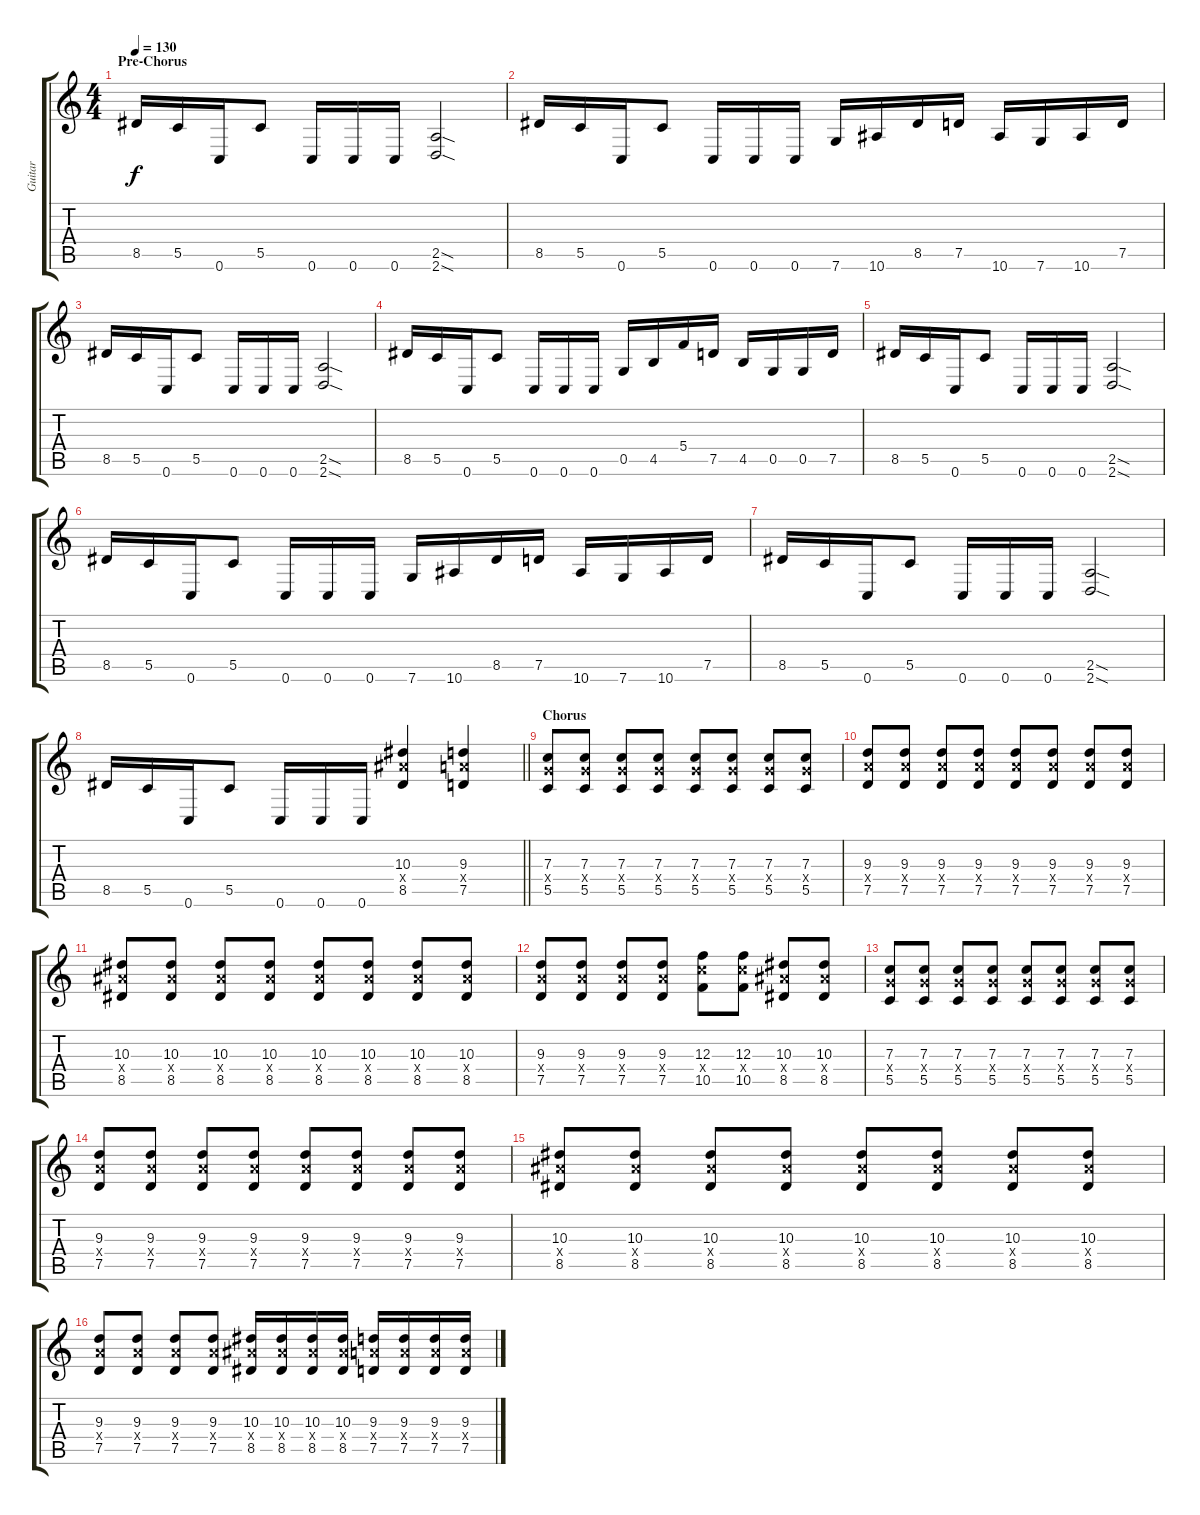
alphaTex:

\track ("Guitar" "Guitar") {instrument overdrivenguitar}
\staff {score tabs}
\tuning (D4 A3 F3 C3 G2 C2) {hide}
\ts (4 4)
\section ("" "Pre-Chorus")
\tempo 130
\clef g2
\ks c
8.5.16{dy f} 5.5.16 0.6.16 5.5.8 0.6.16 0.6.16 0.6.16 (2.5{sod} 2.6{sod}).2 |
8.5.16 5.5.16 0.6.16 5.5.8 0.6.16 0.6.16 0.6.16 7.6.16 10.6.16 8.5.16 7.5.16 10.6.16 7.6.16 10.6.16 7.5.16 |
8.5.16 5.5.16 0.6.16 5.5.8 0.6.16 0.6.16 0.6.16 (2.5{sod} 2.6{sod}).2 |
8.5.16 5.5.16 0.6.16 5.5.8 0.6.16 0.6.16 0.6.16 0.5.16 4.5.16 5.4.16 7.5.16 4.5.16 0.5.16 0.5.16 7.5.16 |
8.5.16 5.5.16 0.6.16 5.5.8 0.6.16 0.6.16 0.6.16 (2.5{sod} 2.6{sod}).2 |
8.5.16 5.5.16 0.6.16 5.5.8 0.6.16 0.6.16 0.6.16 7.6.16 10.6.16 8.5.16 7.5.16 10.6.16 7.6.16 10.6.16 7.5.16 |
8.5.16 5.5.16 0.6.16 5.5.8 0.6.16 0.6.16 0.6.16 (2.5{sod} 2.6{sod}).2 |
\barLineRight lightlight
8.5.16 5.5.16 0.6.16 5.5.8 0.6.16 0.6.16 0.6.16 (10.3 10.4{x} 8.5).4 (9.3 9.4{x} 7.5).4 |
\section ("" "Chorus")
(7.3 7.4{x} 5.5).8 (7.3 7.4{x} 5.5).8 (7.3 7.4{x} 5.5).8 (7.3 7.4{x} 5.5).8 (7.3 7.4{x} 5.5).8 (7.3 7.4{x} 5.5).8 (7.3 7.4{x} 5.5).8 (7.3 7.4{x} 5.5).8 |
(9.3 9.4{x} 7.5).8 (9.3 9.4{x} 7.5).8 (9.3 9.4{x} 7.5).8 (9.3 9.4{x} 7.5).8 (9.3 9.4{x} 7.5).8 (9.3 9.4{x} 7.5).8 (9.3 9.4{x} 7.5).8 (9.3 9.4{x} 7.5).8 |
(10.3 10.4{x} 8.5).8 (10.3 10.4{x} 8.5).8 (10.3 10.4{x} 8.5).8 (10.3 10.4{x} 8.5).8 (10.3 10.4{x} 8.5).8 (10.3 10.4{x} 8.5).8 (10.3 10.4{x} 8.5).8 (10.3 10.4{x} 8.5).8 |
(9.3 9.4{x} 7.5).8 (9.3 9.4{x} 7.5).8 (9.3 9.4{x} 7.5).8 (9.3 9.4{x} 7.5).8 (12.3 12.4{x} 10.5).8 (12.3 12.4{x} 10.5).8 (10.3 10.4{x} 8.5).8 (10.3 10.4{x} 8.5).8 |
(7.3 7.4{x} 5.5).8 (7.3 7.4{x} 5.5).8 (7.3 7.4{x} 5.5).8 (7.3 7.4{x} 5.5).8 (7.3 7.4{x} 5.5).8 (7.3 7.4{x} 5.5).8 (7.3 7.4{x} 5.5).8 (7.3 7.4{x} 5.5).8 |
(9.3 9.4{x} 7.5).8 (9.3 9.4{x} 7.5).8 (9.3 9.4{x} 7.5).8 (9.3 9.4{x} 7.5).8 (9.3 9.4{x} 7.5).8 (9.3 9.4{x} 7.5).8 (9.3 9.4{x} 7.5).8 (9.3 9.4{x} 7.5).8 |
(10.3 10.4{x} 8.5).8 (10.3 10.4{x} 8.5).8 (10.3 10.4{x} 8.5).8 (10.3 10.4{x} 8.5).8 (10.3 10.4{x} 8.5).8 (10.3 10.4{x} 8.5).8 (10.3 10.4{x} 8.5).8 (10.3 10.4{x} 8.5).8 |
(9.3 9.4{x} 7.5).8 (9.3 9.4{x} 7.5).8 (9.3 9.4{x} 7.5).8 (9.3 9.4{x} 7.5).8 (10.3 10.4{x} 8.5).16 (10.3 10.4{x} 8.5).16 (10.3 10.4{x} 8.5).16 (10.3 10.4{x} 8.5).16 (9.3 9.4{x} 7.5).16 (9.3 9.4{x} 7.5).16 (9.3 9.4{x} 7.5).16 (9.3 9.4{x} 7.5).16
